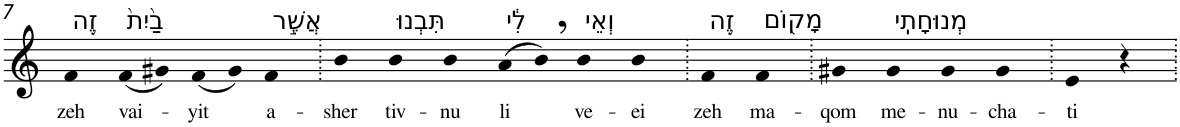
**kern	**text
*part1	*part1
*staff1	*staff1
*I"Piano	*
*I'Pno	*
!!LO:PB:g=z
*clefG2	*
*k[]	*
=7	=7
!LO:TX:a:t=זֶ֥ה	!
!	!LO:LY:b
4f	zeh
!LO:TX:a:t=בַ֙יִת֙	!
!	!LO:LY:b
(8f	vai-
8g#X)	.
!	!LO:LY:b
(8f	-yit
8g#)	.
!LO:TX:a:t=אֲשֶׁ֣ר	!
!	!LO:LY:b
4f	a-
=8.	=8.
!	!LO:LY:b
4b	-sher
!LO:TX:a:t=תִּבְנוּ	!
!	!LO:LY:b
4b	tiv-
!	!LO:LY:b
4b	-nu
!LO:TX:a:t=לִ֔י	!
!	!LO:LY:b
(8a	li
8b,)	.
!LO:TX:a:t=וְאֵי	!
!	!LO:LY:b
4b	ve-
!	!LO:LY:b
4b	-ei
=9.	=9.
!LO:TX:a:t=זֶ֥ה	!
!	!LO:LY:b
4f	zeh
!LO:TX:a:t=מָק֖וֹם	!
!	!LO:LY:b
4f	ma-
=10.	=10.
!	!LO:LY:b
4g#X	-qom
!LO:TX:a:t=מְנוּחָתִֽי	!
!	!LO:LY:b
4g#	me-
!	!LO:LY:b
4g#	-nu-
!	!LO:LY:b
4g#	-cha-
=11.	=11.
!	!LO:LY:b
4e	-ti
4r	.
=.	=.
*-	*-
